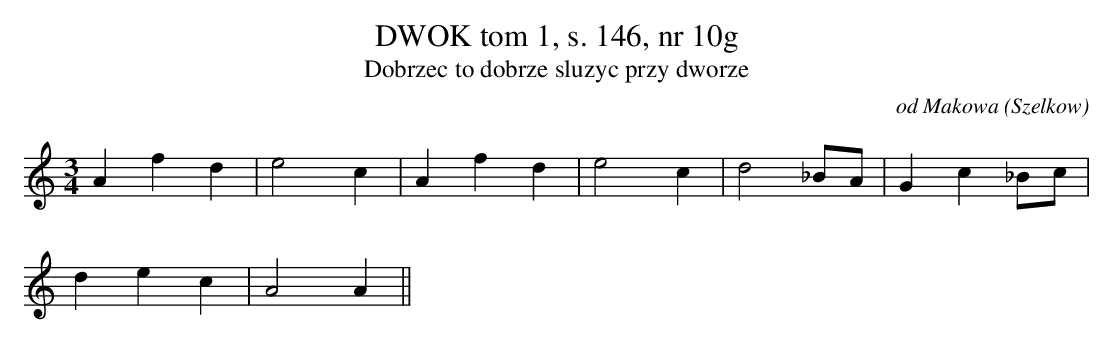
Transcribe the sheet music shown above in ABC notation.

X:1
T:DWOK tom 1, s. 146, nr 10g
T:Dobrzec to dobrze sluzyc przy dworze
O:od Makowa (Szelkow)
M:3/4
L:1/8
K:C
A2f2d2 | e4c2 | A2f2d2 | e4c2 |d4_BA |G2c2_Bc |
 d2e2c2 | A4A2||
